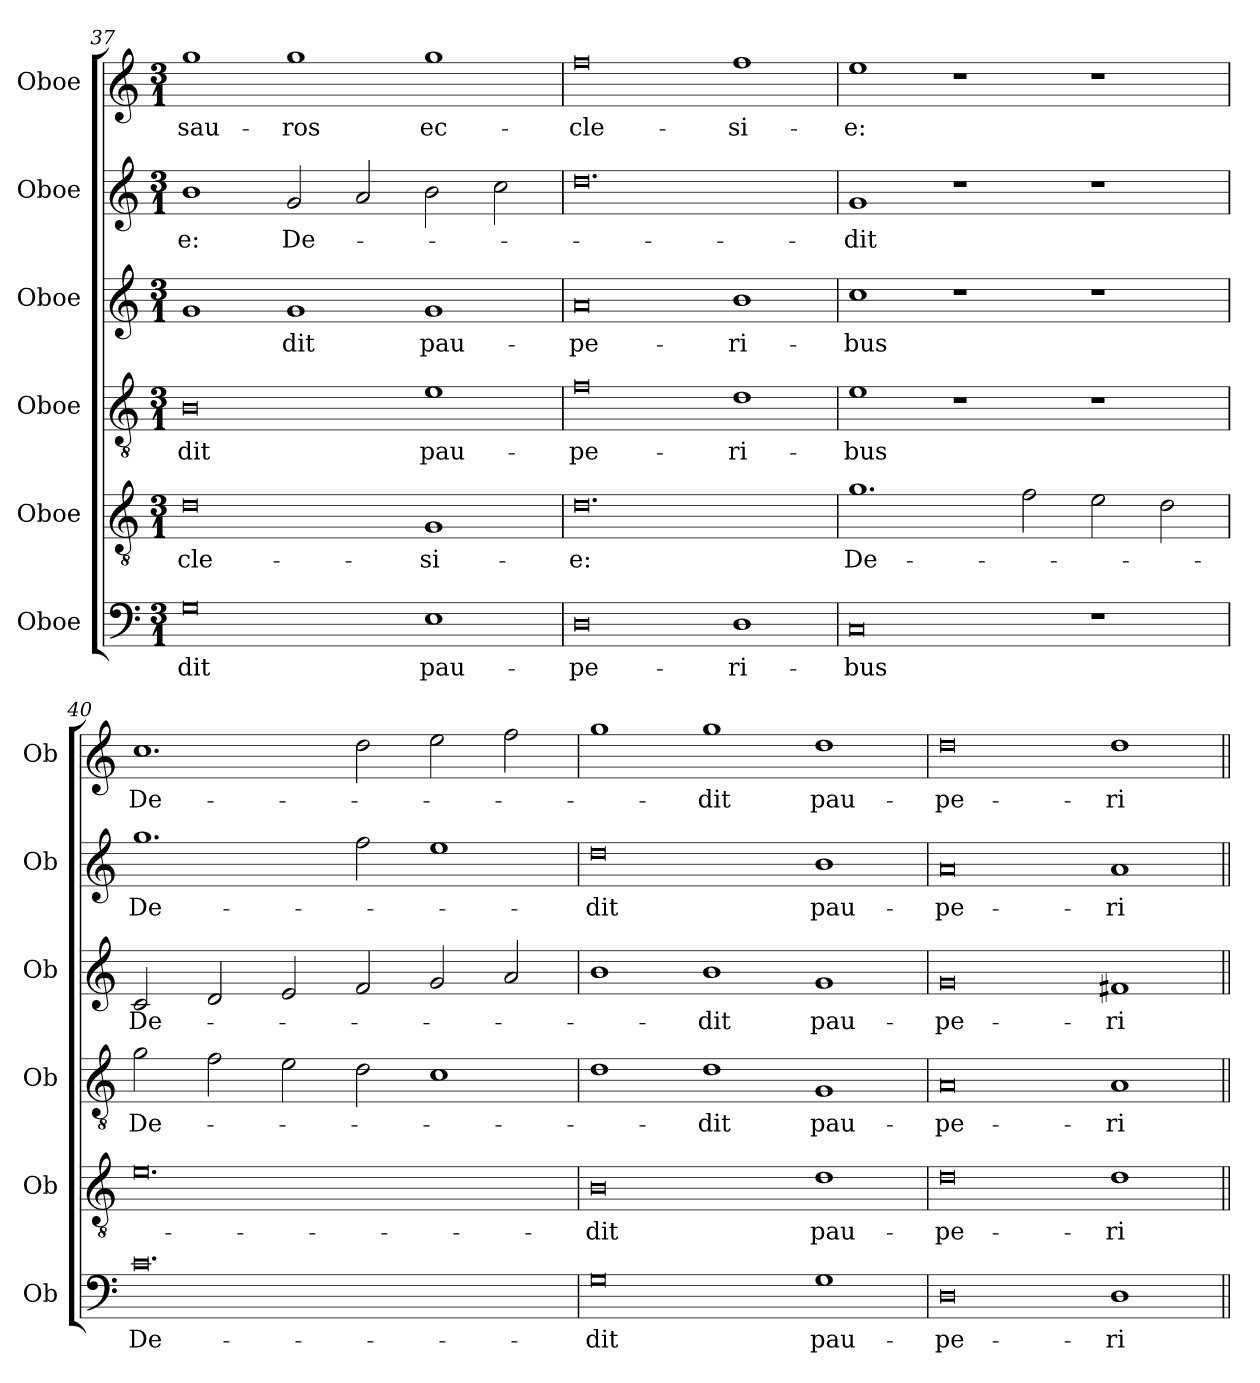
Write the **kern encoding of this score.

**kern	**text	**kern	**text	**kern	**text	**kern	**text	**kern	**text	**kern	**text
*part6	*part6	*part5	*part5	*part4	*part4	*part3	*part3	*part2	*part2	*part1	*part1
*staff6	*staff6	*staff5	*staff5	*staff4	*staff4	*staff3	*staff3	*staff2	*staff2	*staff1	*staff1
*I"Oboe	*	*I"Oboe	*	*I"Oboe	*	*I"Oboe	*	*I"Oboe	*	*I"Oboe	*
*I'Ob	*	*I'Ob	*	*I'Ob	*	*I'Ob	*	*I'Ob	*	*I'Ob	*
!!LO:LB:g=z
*clefF4	*	*clefGv2	*	*clefGv2	*	*clefG2	*	*clefG2	*	*clefG2	*
*k[]	*	*k[]	*	*k[]	*	*k[]	*	*k[]	*	*k[]	*
*M3/1	*	*M3/1	*	*M3/1	*	*M3/1	*	*M3/1	*	*M3/1	*
=37	=37	=37	=37	=37	=37	=37	=37	=37	=37	=37	=37
0G	-dit	0d	-cle-	0B	-dit	1g	.	1b	-e:	1gg	-sau-
.	.	.	.	.	.	1g	-dit	2g/	De-	1gg	-ros
.	.	.	.	.	.	.	.	2a/	.	.	.
1E	pau-	1G	-si-	1e	pau-	1g	pau-	2b\	.	1gg	ec-
.	.	.	.	.	.	.	.	2cc\	.	.	.
=38	=38	=38	=38	=38	=38	=38	=38	=38	=38	=38	=38
0D	-pe-	0.d	-e:	0f	-pe-	0a	-pe-	0.dd	.	0ff	-cle-
1D	-ri-	.	.	1d	-ri-	1b	-ri-	.	.	1ff	-si-
=39	=39	=39	=39	=39	=39	=39	=39	=39	=39	=39	=39
0C	-bus	1.g	De-	1e	-bus	1cc	-bus	1g	-dit	1ee	-e:
.	.	.	.	1r	.	1r	.	1r	.	1r	.
.	.	2f\	.	.	.	.	.	.	.	.	.
1r	.	2e\	.	1r	.	1r	.	1r	.	1r	.
.	.	2d\	.	.	.	.	.	.	.	.	.
=40	=40	=40	=40	=40	=40	=40	=40	=40	=40	=40	=40
0.c	De-	0.e	.	2g\	De-	2c/	De-	1.gg	De-	1.cc	De-
.	.	.	.	2f\	.	2d/	.	.	.	.	.
.	.	.	.	2e\	.	2e/	.	.	.	.	.
.	.	.	.	2d\	.	2f/	.	2ff\	.	2dd\	.
.	.	.	.	1c	.	2g/	.	1ee	.	2ee\	.
.	.	.	.	.	.	2a/	.	.	.	2ff\	.
=41	=41	=41	=41	=41	=41	=41	=41	=41	=41	=41	=41
0G	dit	0B	-dit	1d	.	1b	.	0dd	-dit	1gg	.
.	.	.	.	1d	-dit	1b	dit	.	.	1gg	-dit
1G	pau-	1d	pau-	1G	pau-	1g	pau-	1b	pau-	1dd	pau-
=42	=42	=42	=42	=42	=42	=42	=42	=42	=42	=42	=42
0D	-pe-	0d	-pe-	0A	-pe-	0g	-pe-	0a	-pe-	0dd	-pe-
1D	-ri-	1d	-ri-	1A	-ri-	1f#X	-ri-	1a	-ri-	1dd	-ri-
=||	=||	=||	=||	=||	=||	=||	=||	=||	=||	=||	=||
*-	*-	*-	*-	*-	*-	*-	*-	*-	*-	*-	*-
